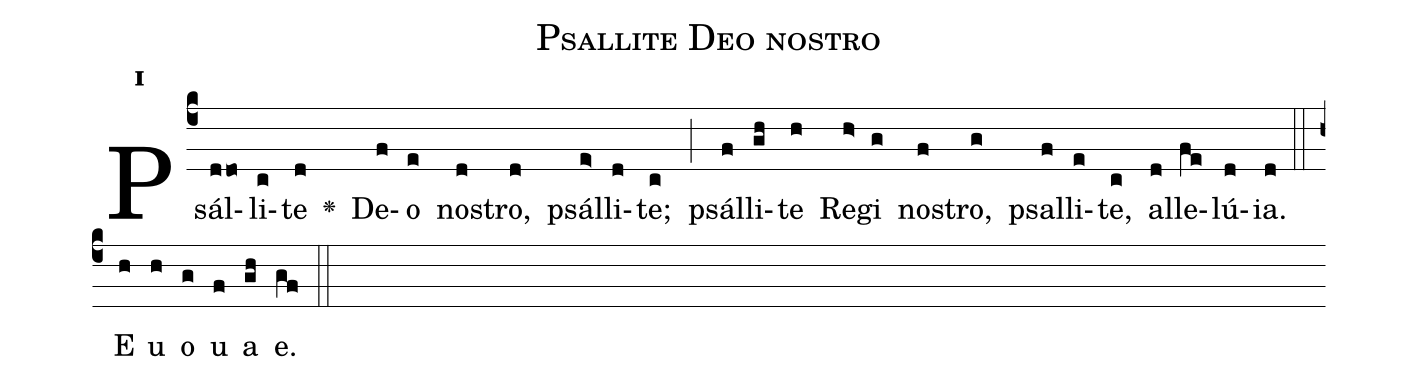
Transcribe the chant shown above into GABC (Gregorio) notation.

name:Psallite Deo nostro;
office-part:Antiphona;
mode:1;
%%
initial-style: 1;
name: Psallite Deo nostro;
book: CAO 4406;
occasion: In Ascensione Domini;
office-part: Officium Lectionis Ant 3;
user-notes: ;
commentary: ;
annotation: 1f;
centering-scheme: english;
fontsize: 12;
font: OFLSortsMillGoudy;
height: 11;
width: 4.5;
%%
(c4)Psál(ddo)li(c)te(d) <v>\greheightstar</v>() De(f)o(e) no(d)stro,(d) psál(e>)li(d)te;(c) (;) psál(f)li(gh)te(h) Re(h>)gi(g) no(f)stro,(g) psal(f)li(e)te,(c) al(d)le(fe)lú(d)ia.(d) (::) E(h) u(h) o(g) u(f) a(gh) e.(gf) (::)
